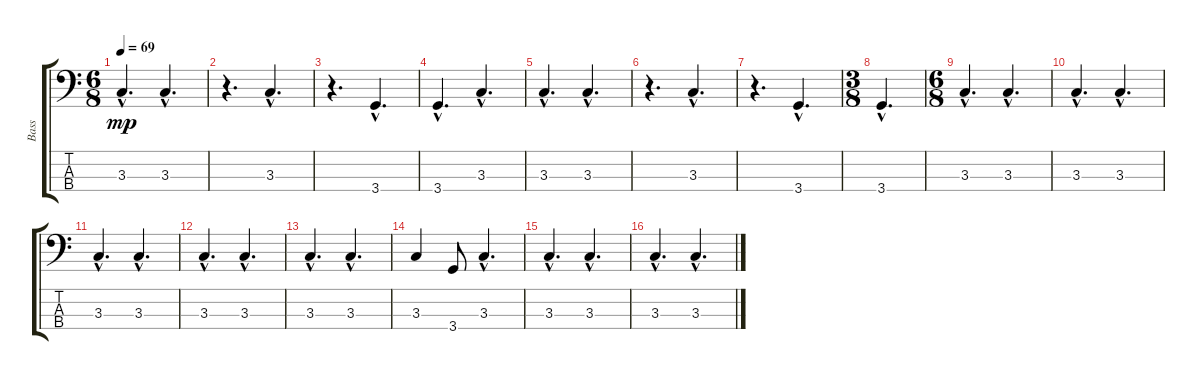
\track ("Bass" "Bass") {instrument fretlessbass}
\staff {score tabs}
\tuning (G2 D2 A1 E1) {hide}
\ts (6 8)
\tempo 69
\clef f4
\ks c
3.3{hac}.4{d dy mp instrument fretlessbass} 3.3{hac}.4{d} |
r.4{d} 3.3{hac}.4{d} |
r.4{d} 3.4{hac}.4{d} |
3.4{hac}.4{d} 3.3{hac}.4{d} |
3.3{hac}.4{d} 3.3{hac}.4{d} |
r.4{d} 3.3{hac}.4{d} |
r.4{d} 3.4{hac}.4{d} |
\ts (3 8)
3.4{hac}.4{d} |
\ts (6 8)
3.3{hac}.4{d} 3.3{hac}.4{d} |
3.3{hac}.4{d} 3.3{hac}.4{d} |
3.3{hac}.4{d} 3.3{hac}.4{d} |
3.3{hac}.4{d} 3.3{hac}.4{d} |
3.3{hac}.4{d} 3.3{hac}.4{d} |
3.3.4 3.4.8 3.3{hac}.4{d} |
3.3{hac}.4{d} 3.3{hac}.4{d} |
3.3{hac}.4{d} 3.3{hac}.4{d}
